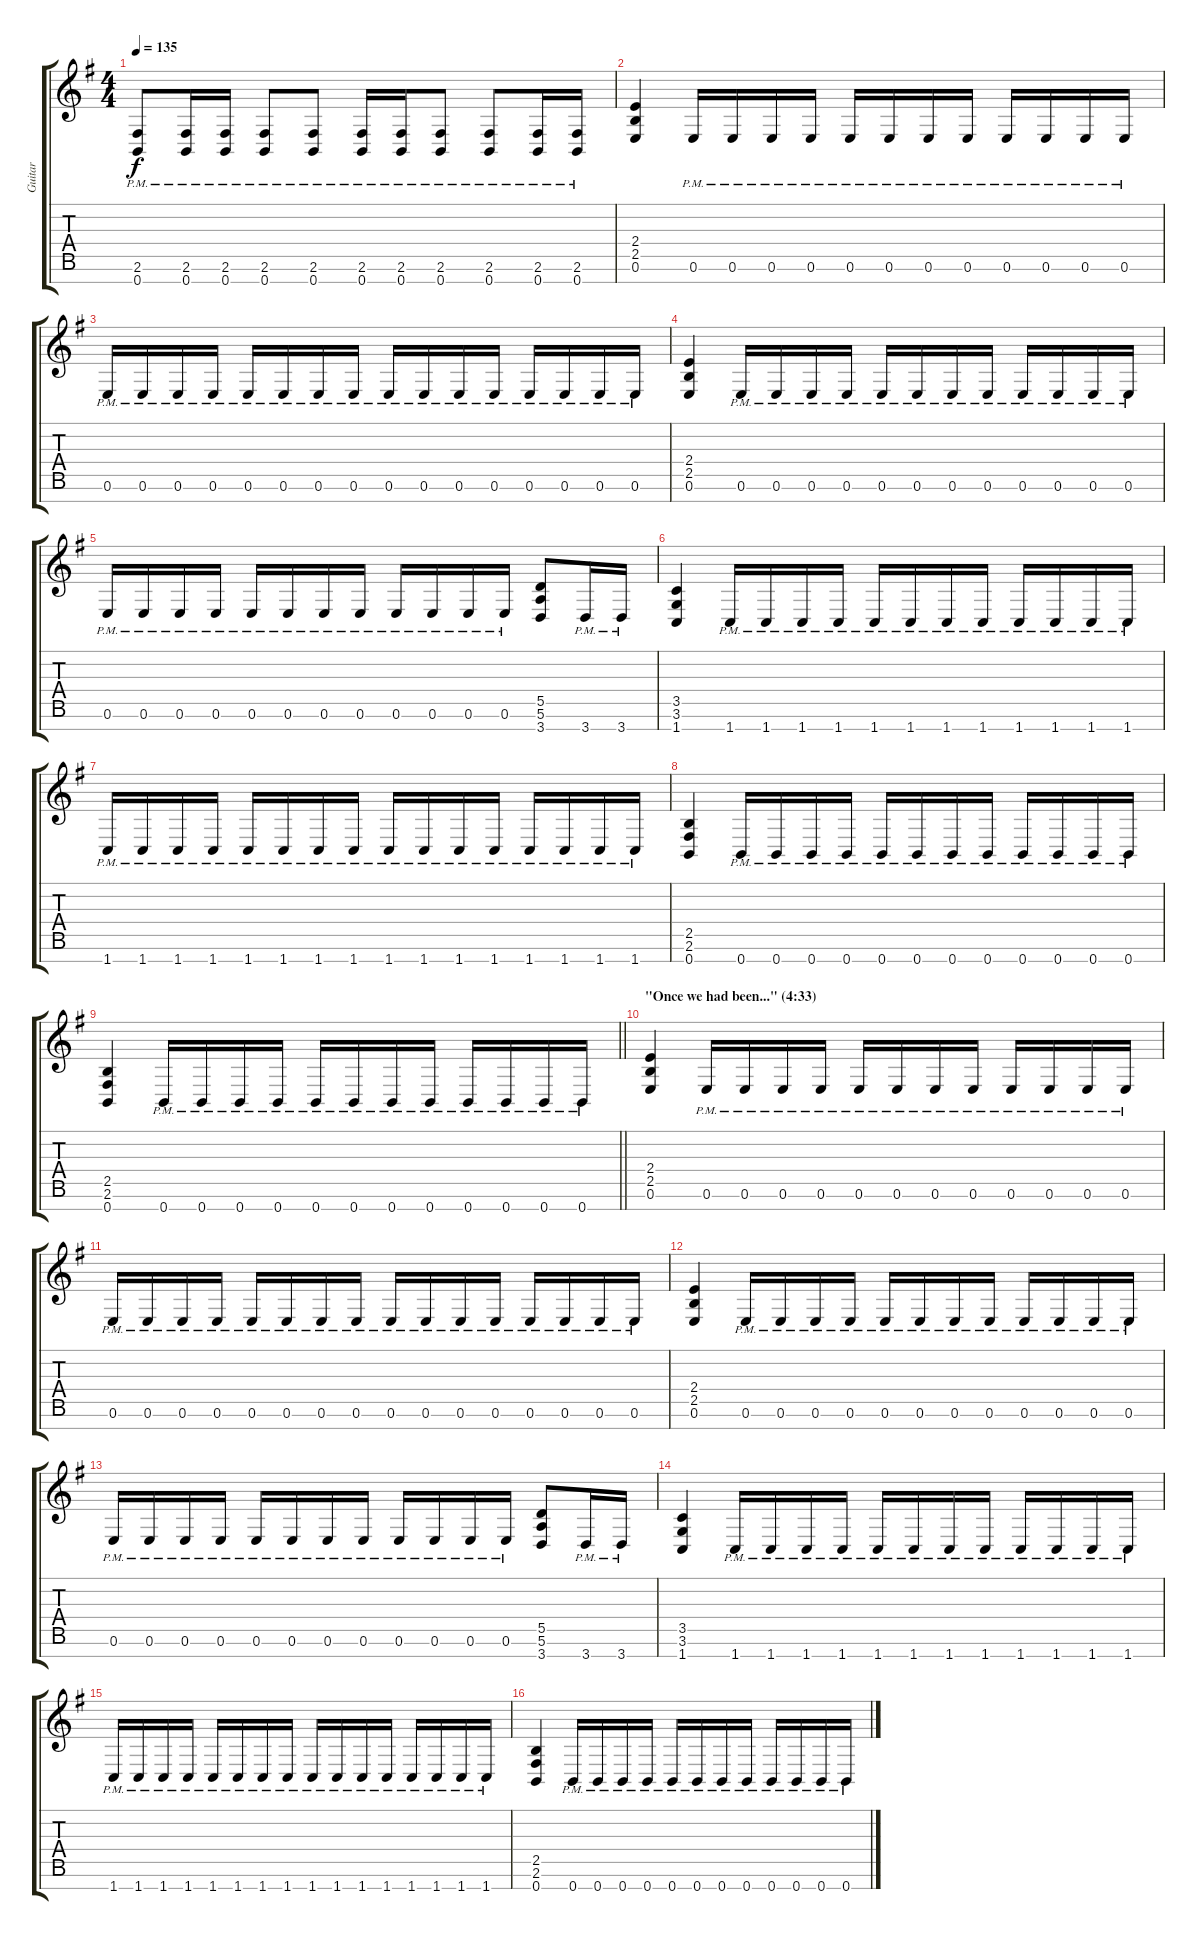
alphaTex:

\track ("Guitar" "Guitar") {instrument distortionguitar}
\staff {score tabs}
\tuning (E4 B3 G3 D3 A2 E2 B1) {hide}
\ts (4 4)
\tempo 135
\clef g2
\ks eminor
(2.6{pm} 0.7{pm}).8{dy f} (2.6{pm} 0.7{pm}).16 (2.6{pm} 0.7{pm}).16 (2.6{pm} 0.7{pm}).8 (2.6{pm} 0.7{pm}).8 (2.6{pm} 0.7{pm}).16 (2.6{pm} 0.7{pm}).16 (2.6{pm} 0.7{pm}).8 (2.6{pm} 0.7{pm}).8 (2.6{pm} 0.7{pm}).16 (2.6{pm} 0.7{pm}).16 |
(2.4 2.5 0.6).4 0.6{pm}.16 0.6{pm}.16 0.6{pm}.16 0.6{pm}.16 0.6{pm}.16 0.6{pm}.16 0.6{pm}.16 0.6{pm}.16 0.6{pm}.16 0.6{pm}.16 0.6{pm}.16 0.6{pm}.16 |
0.6{pm}.16 0.6{pm}.16 0.6{pm}.16 0.6{pm}.16 0.6{pm}.16 0.6{pm}.16 0.6{pm}.16 0.6{pm}.16 0.6{pm}.16 0.6{pm}.16 0.6{pm}.16 0.6{pm}.16 0.6{pm}.16 0.6{pm}.16 0.6{pm}.16 0.6{pm}.16 |
(2.4 2.5 0.6).4 0.6{pm}.16 0.6{pm}.16 0.6{pm}.16 0.6{pm}.16 0.6{pm}.16 0.6{pm}.16 0.6{pm}.16 0.6{pm}.16 0.6{pm}.16 0.6{pm}.16 0.6{pm}.16 0.6{pm}.16 |
0.6{pm}.16 0.6{pm}.16 0.6{pm}.16 0.6{pm}.16 0.6{pm}.16 0.6{pm}.16 0.6{pm}.16 0.6{pm}.16 0.6{pm}.16 0.6{pm}.16 0.6{pm}.16 0.6{pm}.16 (5.5 5.6 3.7).8 3.7{pm}.16 3.7{pm}.16 |
(3.5 3.6 1.7).4 1.7{pm}.16 1.7{pm}.16 1.7{pm}.16 1.7{pm}.16 1.7{pm}.16 1.7{pm}.16 1.7{pm}.16 1.7{pm}.16 1.7{pm}.16 1.7{pm}.16 1.7{pm}.16 1.7{pm}.16 |
1.7{pm}.16 1.7{pm}.16 1.7{pm}.16 1.7{pm}.16 1.7{pm}.16 1.7{pm}.16 1.7{pm}.16 1.7{pm}.16 1.7{pm}.16 1.7{pm}.16 1.7{pm}.16 1.7{pm}.16 1.7{pm}.16 1.7{pm}.16 1.7{pm}.16 1.7{pm}.16 |
(2.5 2.6 0.7).4 0.7{pm}.16 0.7{pm}.16 0.7{pm}.16 0.7{pm}.16 0.7{pm}.16 0.7{pm}.16 0.7{pm}.16 0.7{pm}.16 0.7{pm}.16 0.7{pm}.16 0.7{pm}.16 0.7{pm}.16 |
\barLineRight lightlight
(2.5 2.6 0.7).4 0.7{pm}.16 0.7{pm}.16 0.7{pm}.16 0.7{pm}.16 0.7{pm}.16 0.7{pm}.16 0.7{pm}.16 0.7{pm}.16 0.7{pm}.16 0.7{pm}.16 0.7{pm}.16 0.7{pm}.16 |
\section ("" "\"Once we had been...\" (4:33)")
(2.4 2.5 0.6).4 0.6{pm}.16 0.6{pm}.16 0.6{pm}.16 0.6{pm}.16 0.6{pm}.16 0.6{pm}.16 0.6{pm}.16 0.6{pm}.16 0.6{pm}.16 0.6{pm}.16 0.6{pm}.16 0.6{pm}.16 |
0.6{pm}.16 0.6{pm}.16 0.6{pm}.16 0.6{pm}.16 0.6{pm}.16 0.6{pm}.16 0.6{pm}.16 0.6{pm}.16 0.6{pm}.16 0.6{pm}.16 0.6{pm}.16 0.6{pm}.16 0.6{pm}.16 0.6{pm}.16 0.6{pm}.16 0.6{pm}.16 |
(2.4 2.5 0.6).4 0.6{pm}.16 0.6{pm}.16 0.6{pm}.16 0.6{pm}.16 0.6{pm}.16 0.6{pm}.16 0.6{pm}.16 0.6{pm}.16 0.6{pm}.16 0.6{pm}.16 0.6{pm}.16 0.6{pm}.16 |
0.6{pm}.16 0.6{pm}.16 0.6{pm}.16 0.6{pm}.16 0.6{pm}.16 0.6{pm}.16 0.6{pm}.16 0.6{pm}.16 0.6{pm}.16 0.6{pm}.16 0.6{pm}.16 0.6{pm}.16 (5.5 5.6 3.7).8 3.7{pm}.16 3.7{pm}.16 |
(3.5 3.6 1.7).4 1.7{pm}.16 1.7{pm}.16 1.7{pm}.16 1.7{pm}.16 1.7{pm}.16 1.7{pm}.16 1.7{pm}.16 1.7{pm}.16 1.7{pm}.16 1.7{pm}.16 1.7{pm}.16 1.7{pm}.16 |
1.7{pm}.16 1.7{pm}.16 1.7{pm}.16 1.7{pm}.16 1.7{pm}.16 1.7{pm}.16 1.7{pm}.16 1.7{pm}.16 1.7{pm}.16 1.7{pm}.16 1.7{pm}.16 1.7{pm}.16 1.7{pm}.16 1.7{pm}.16 1.7{pm}.16 1.7{pm}.16 |
(2.5 2.6 0.7).4 0.7{pm}.16 0.7{pm}.16 0.7{pm}.16 0.7{pm}.16 0.7{pm}.16 0.7{pm}.16 0.7{pm}.16 0.7{pm}.16 0.7{pm}.16 0.7{pm}.16 0.7{pm}.16 0.7{pm}.16
